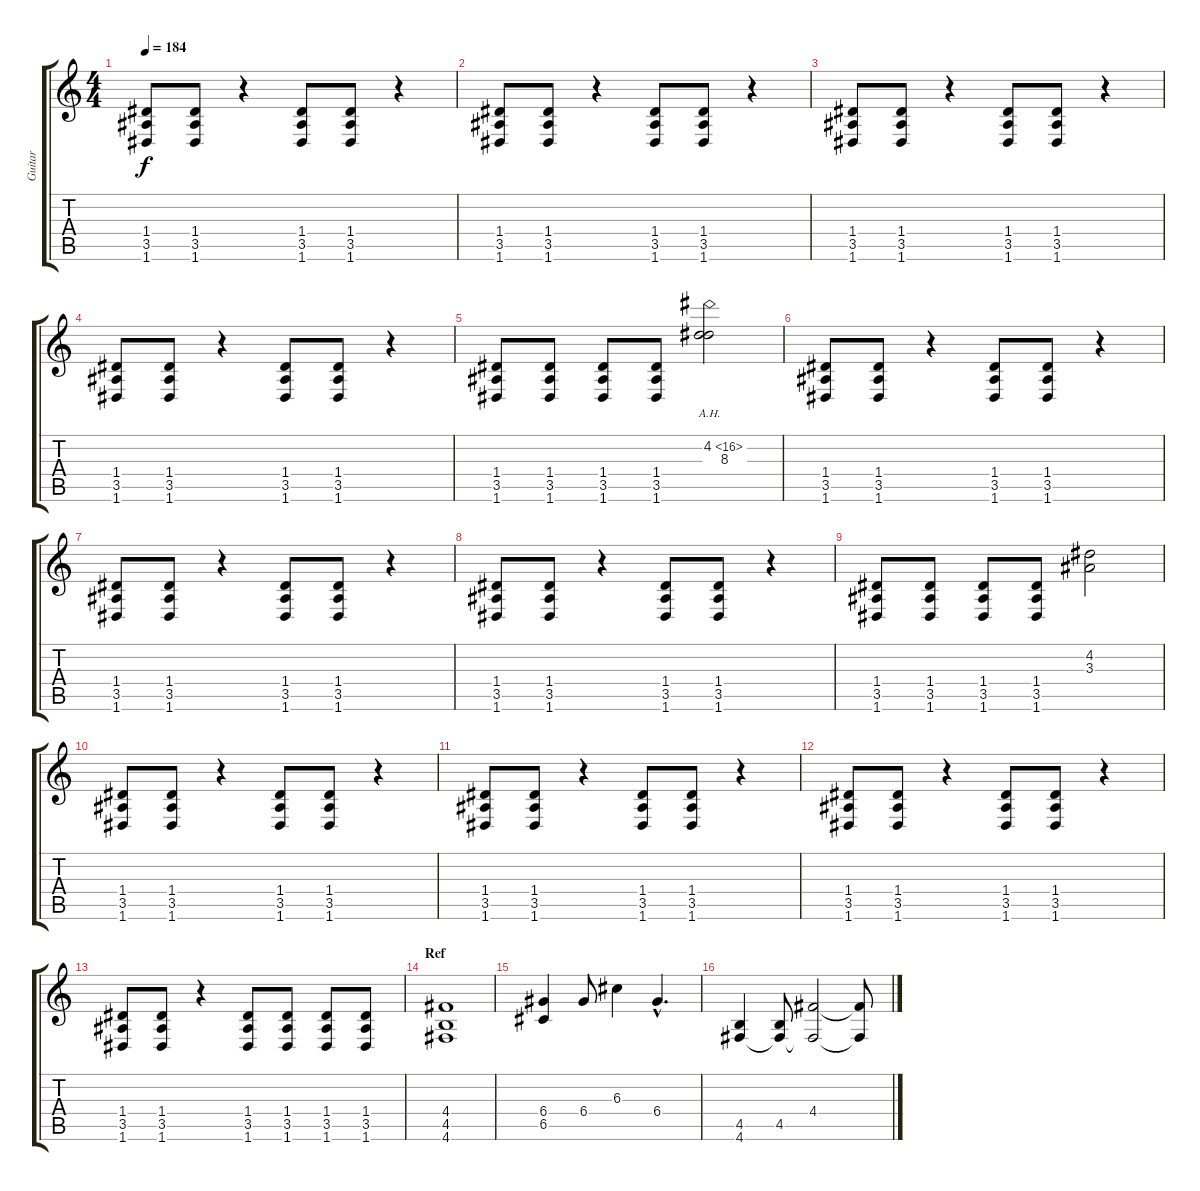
\track ("Guitar" "Guitar") {instrument distortionguitar}
\staff {score tabs}
\tuning (E4 B3 G3 D3 G2 D2) {hide}
\ts (4 4)
\tempo 184
\clef g2
\ks c
(1.4 3.5 1.6).8{dy f} (1.4 3.5 1.6).8 r.4 (1.4 3.5 1.6).8 (1.4 3.5 1.6).8 r.4 |
(1.4 3.5 1.6).8 (1.4 3.5 1.6).8 r.4 (1.4 3.5 1.6).8 (1.4 3.5 1.6).8 r.4 |
(1.4 3.5 1.6).8 (1.4 3.5 1.6).8 r.4 (1.4 3.5 1.6).8 (1.4 3.5 1.6).8 r.4 |
(1.4 3.5 1.6).8 (1.4 3.5 1.6).8 r.4 (1.4 3.5 1.6).8 (1.4 3.5 1.6).8 r.4 |
(1.4 3.5 1.6).8 (1.4 3.5 1.6).8 (1.4 3.5 1.6).8 (1.4 3.5 1.6).8 (4.2{ah 12} 8.3).2 |
(1.4 3.5 1.6).8 (1.4 3.5 1.6).8 r.4 (1.4 3.5 1.6).8 (1.4 3.5 1.6).8 r.4 |
(1.4 3.5 1.6).8 (1.4 3.5 1.6).8 r.4 (1.4 3.5 1.6).8 (1.4 3.5 1.6).8 r.4 |
(1.4 3.5 1.6).8 (1.4 3.5 1.6).8 r.4 (1.4 3.5 1.6).8 (1.4 3.5 1.6).8 r.4 |
(1.4 3.5 1.6).8 (1.4 3.5 1.6).8 (1.4 3.5 1.6).8 (1.4 3.5 1.6).8 (4.2 3.3).2 |
(1.4 3.5 1.6).8 (1.4 3.5 1.6).8 r.4 (1.4 3.5 1.6).8 (1.4 3.5 1.6).8 r.4 |
(1.4 3.5 1.6).8 (1.4 3.5 1.6).8 r.4 (1.4 3.5 1.6).8 (1.4 3.5 1.6).8 r.4 |
(1.4 3.5 1.6).8 (1.4 3.5 1.6).8 r.4 (1.4 3.5 1.6).8 (1.4 3.5 1.6).8 r.4 |
(1.4 3.5 1.6).8 (1.4 3.5 1.6).8 r.4 (1.4 3.5 1.6).8 (1.4 3.5 1.6).8 (1.4 3.5 1.6).8 (1.4 3.5 1.6).8 |
\section ("" "Ref")
(4.4 4.5 4.6).1 |
(6.4 6.5).4 6.4.8 6.3.4 6.4{hac}.4{d} |
(4.5 4.6).4 (4.5 4.6{t}).8 (4.4 4.6{t}).2 (4.4{t} 4.6{t}).8
